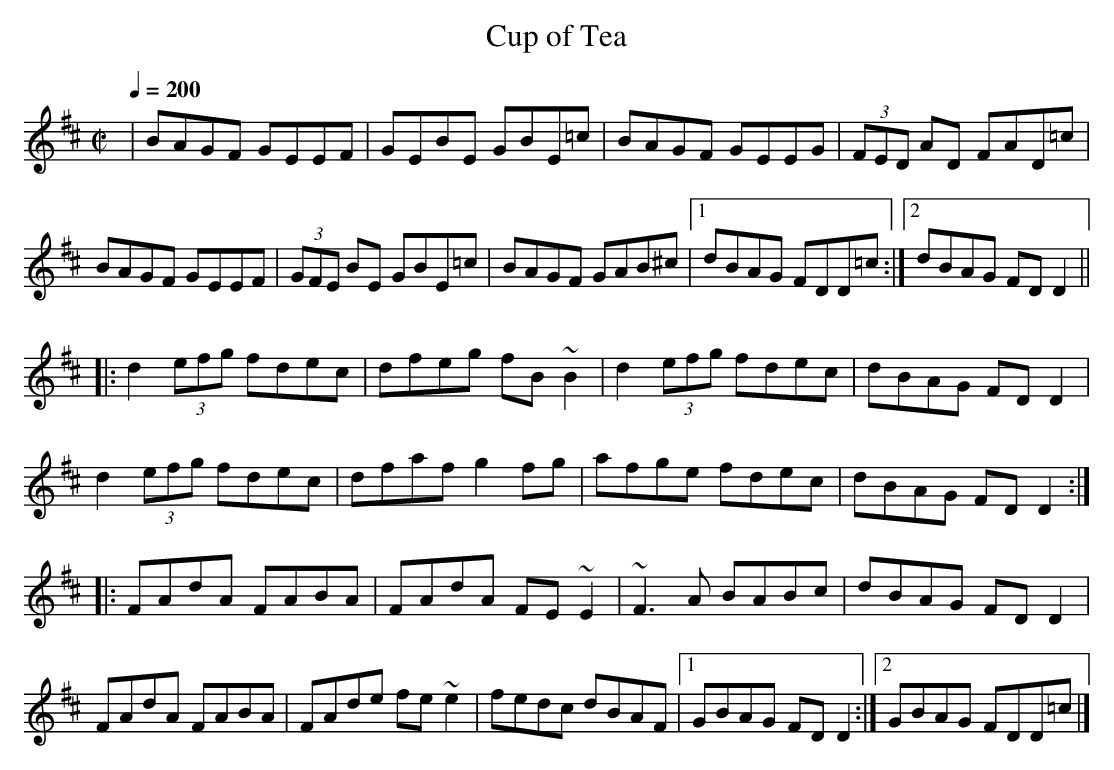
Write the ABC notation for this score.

X:1
T:Cup of Tea
M:C|
L:1/8
Q:1/4=200
K:D % E dorian 2 sharps
|BAGF GEEF|GEBE GBE=c|BAGF GEEG|(3FED AD FAD=c|
BAGF GEEF|(3GFE BE GBE=c|BAGF GAB^c|1 dBAG FDD=c:|2 dBAG FDD2||
|:d2 (3efg fdec|dfeg fB~B2|d2 (3efg fdec|dBAG FDD2|
d2 (3efg fdec|dfaf g2fg|afge fdec|dBAG FDD2:|
|:FAdA FABA|FAdA FE~E2|~F3A BABc|dBAG FDD2|
FAdA FABA|FAde fe~e2|fedc dBAF|1 GBAG FDD2:|2 GBAG FDD=c|]
